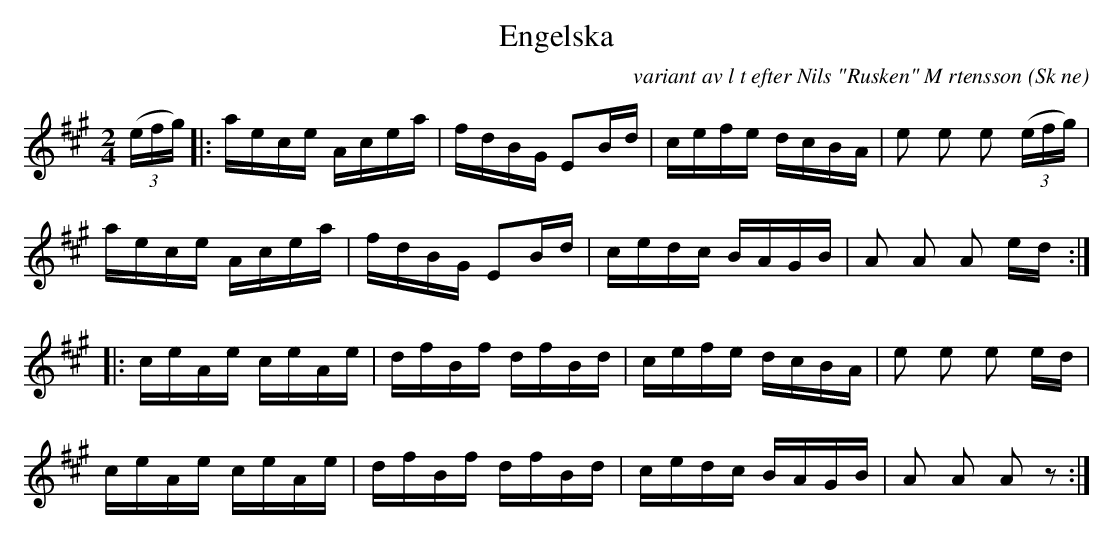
X:1
T:Engelska
C:variant av l t efter Nils "Rusken" M rtensson
O:Sk ne
M:2/4
L:1/16
K:A
(3(efg) |: aece Acea | fdBG E2Bd | cefe dcBA | e2 e2 e2 (3(efg) |
           aece Acea | fdBG E2Bd | cedc BAGB | A2 A2 A2 ed :|
        |: ceAe ceAe | dfBf dfBd | cefe dcBA | e2 e2 e2 ed |
           ceAe ceAe | dfBf dfBd | cedc BAGB | A2 A2 A2 z2 :|
